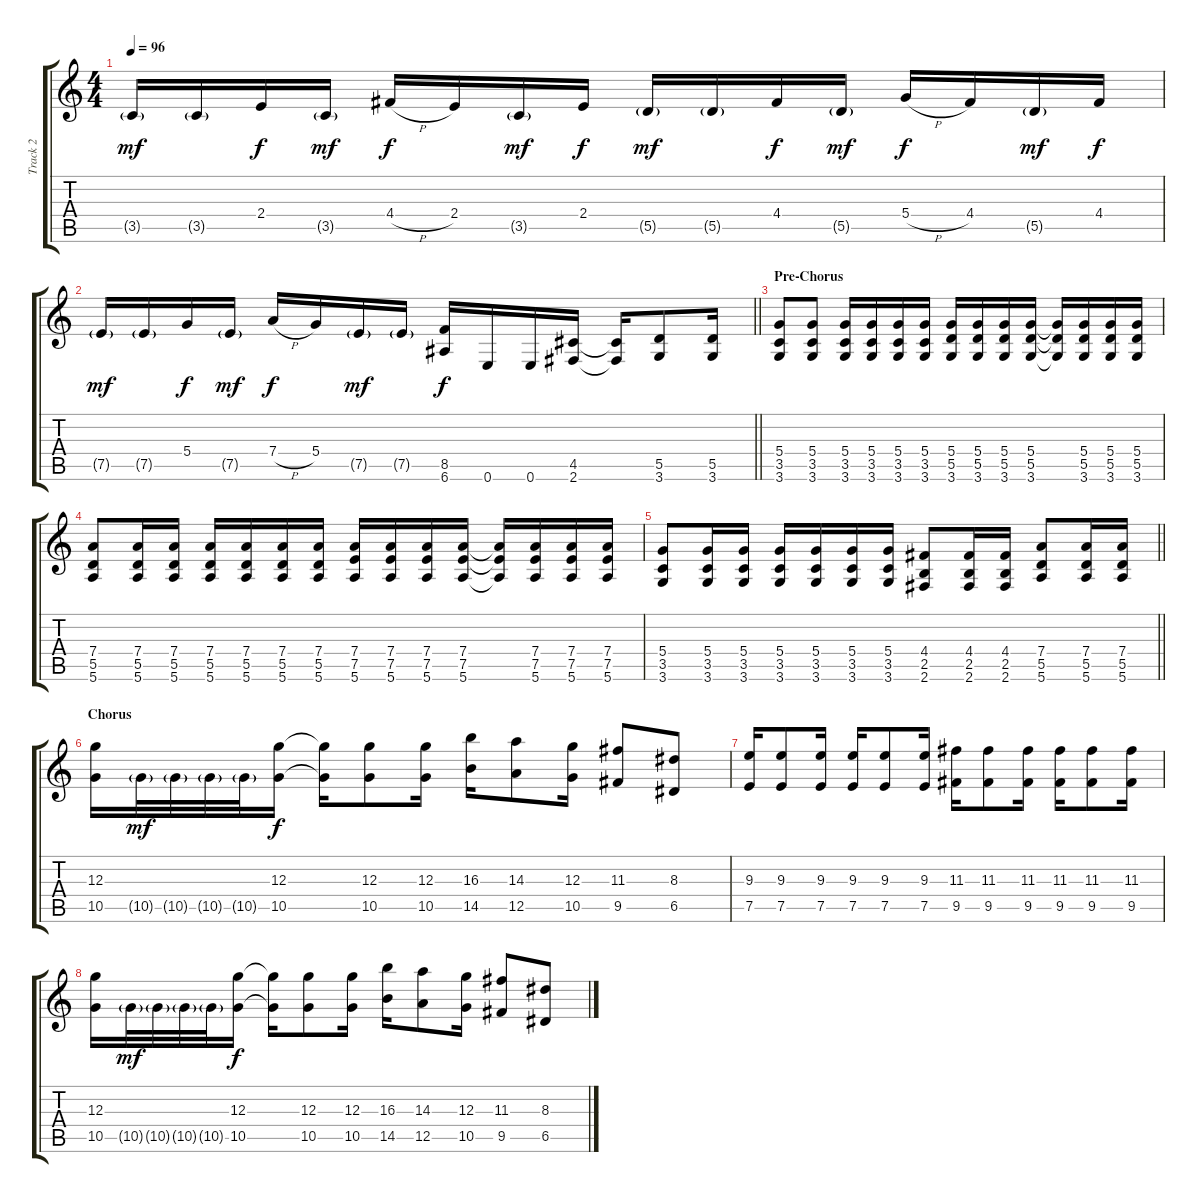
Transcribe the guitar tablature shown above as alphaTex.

\track ("Track 2" "Track 2") {instrument overdrivenguitar}
\staff {score tabs}
\tuning (E4 B3 G3 D3 A2 E2) {hide}
\ts (4 4)
\tempo 96
\clef g2
\ks c
3.5{g}.16{dy mf} 3.5{g}.16 2.4.16{dy f} 3.5{g}.16{dy mf} 4.4{h}.16{dy f} 2.4.16 3.5{g}.16{dy mf} 2.4.16{dy f} 5.5{g}.16{dy mf} 5.5{g}.16 4.4.16{dy f} 5.5{g}.16{dy mf} 5.4{h}.16{dy f} 4.4.16 5.5{g}.16{dy mf} 4.4.16{dy f} |
\barLineRight lightlight
7.5{g}.16{dy mf} 7.5{g}.16 5.4.16{dy f} 7.5{g}.16{dy mf} 7.4{h}.16{dy f} 5.4.16 7.5{g}.16{dy mf} 7.5{g}.16 (8.5 6.6).16{dy f} 0.6.16 0.6.16 (4.5 2.6).16 (4.5{t} 2.6{t}).16 (5.5 3.6).8 (5.5 3.6).16 |
\section ("" "Pre-Chorus")
(5.4 3.5 3.6).8 (5.4 3.5 3.6).8 (5.4 3.5 3.6).16 (5.4 3.5 3.6).16 (5.4 3.5 3.6).16 (5.4 3.5 3.6).16 (5.4 5.5 3.6).16 (5.4 5.5 3.6).16 (5.4 5.5 3.6).16 (5.4 5.5 3.6).16 (5.4{t} 5.5{t} 3.6{t}).16 (5.4 5.5 3.6).16 (5.4 5.5 3.6).16 (5.4 5.5 3.6).16 |
(7.4 5.5 5.6).8 (7.4 5.5 5.6).16 (7.4 5.5 5.6).16 (7.4 5.5 5.6).16 (7.4 5.5 5.6).16 (7.4 5.5 5.6).16 (7.4 5.5 5.6).16 (7.4 7.5 5.6).16 (7.4 7.5 5.6).16 (7.4 7.5 5.6).16 (7.4 7.5 5.6).16 (7.4{t} 7.5{t} 5.6{t}).16 (7.4 7.5 5.6).16 (7.4 7.5 5.6).16 (7.4 7.5 5.6).16 |
\barLineRight lightlight
(5.4 3.5 3.6).8 (5.4 3.5 3.6).16 (5.4 3.5 3.6).16 (5.4 3.5 3.6).16 (5.4 3.5 3.6).16 (5.4 3.5 3.6).16 (5.4 3.5 3.6).16 (4.4 2.5 2.6).8 (4.4 2.5 2.6).16 (4.4 2.5 2.6).16 (7.4 5.5 5.6).8 (7.4 5.5 5.6).16 (7.4 5.5 5.6).16 |
\section ("" "Chorus")
(12.3 10.5).16 10.5{g}.32{dy mf} 10.5{g}.32 10.5{g}.32 10.5{g}.32 (12.3 10.5).16{dy f} (12.3{t} 10.5{t}).16 (12.3 10.5).8 (12.3 10.5).16 (16.3 14.5).16 (14.3 12.5).8 (12.3 10.5).16 (11.3 9.5).8 (8.3 6.5).8 |
(9.3 7.5).16 (9.3 7.5).8 (9.3 7.5).16 (9.3 7.5).16 (9.3 7.5).8 (9.3 7.5).16 (11.3 9.5).16 (11.3 9.5).8 (11.3 9.5).16 (11.3 9.5).16 (11.3 9.5).8 (11.3 9.5).16 |
(12.3 10.5).16 10.5{g}.32{dy mf} 10.5{g}.32 10.5{g}.32 10.5{g}.32 (12.3 10.5).16{dy f} (12.3{t} 10.5{t}).16 (12.3 10.5).8 (12.3 10.5).16 (16.3 14.5).16 (14.3 12.5).8 (12.3 10.5).16 (11.3 9.5).8 (8.3 6.5).8
